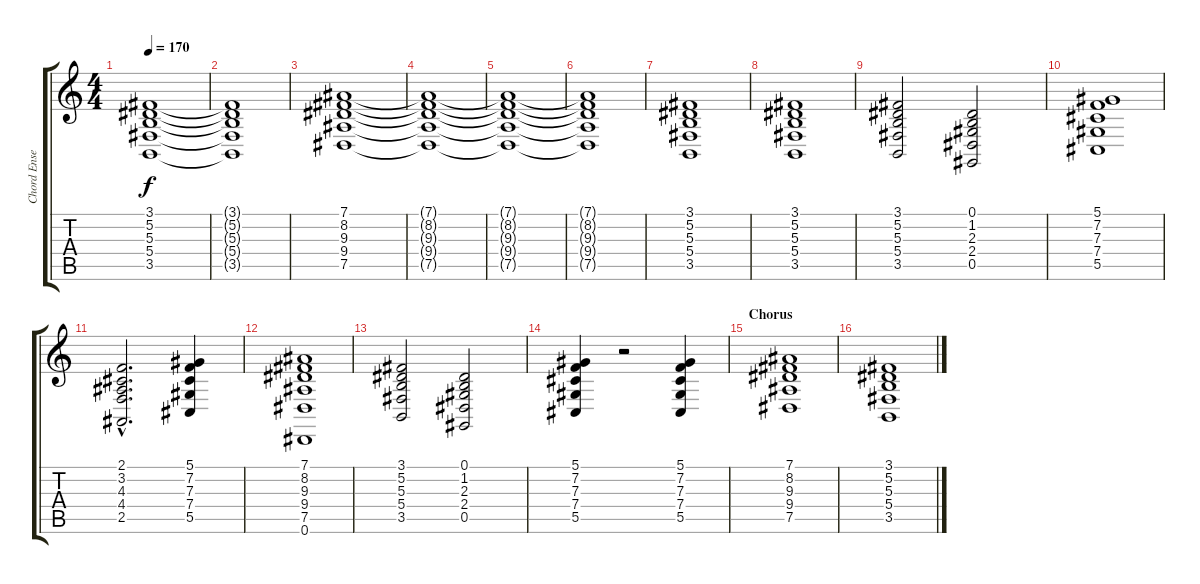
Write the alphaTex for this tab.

\track ("Chord Ensemble" "Chord Ense") {instrument stringensemble1}
\staff {score tabs}
\tuning (Eb4 Bb3 Gb3 Db3 Ab2 Eb2) {hide}
\ts (4 4)
\tempo 170
\clef g2
\ks c
(3.1 5.2 5.3 5.4 3.5).1{dy f} |
(3.1{t} 5.2{t} 5.3{t} 5.4{t} 3.5{t}).1 |
(7.1 8.2 9.3 9.4 7.5).1 |
(7.1{t} 8.2{t} 9.3{t} 9.4{t} 7.5{t}).1 |
(7.1{t} 8.2{t} 9.3{t} 9.4{t} 7.5{t}).1 |
(7.1{t} 8.2{t} 9.3{t} 9.4{t} 7.5{t}).1 |
(3.1 5.2 5.3 5.4 3.5).1 |
(3.1 5.2 5.3 5.4 3.5).1 |
\section ("" "")
(3.1 5.2 5.3 5.4 3.5).2 (0.1 1.2 2.3 2.4 0.5).2 |
(5.1 7.2 7.3 7.4 5.5).1 |
(2.1{hac} 3.2{hac} 4.3{hac} 4.4{hac} 2.5{hac}).2{d} (5.1 7.2 7.3 7.4 5.5).4 |
(7.1 8.2 9.3 9.4 7.5 0.6).1 |
(3.1 5.2 5.3 5.4 3.5).2 (0.1 1.2 2.3 2.4 0.5).2 |
(5.1 7.2 7.3 7.4 5.5).4 r.2 (5.1 7.2 7.3 7.4 5.5).4 |
\section ("" "Chorus")
(7.1 8.2 9.3 9.4 7.5).1 |
(3.1 5.2 5.3 5.4 3.5).1
